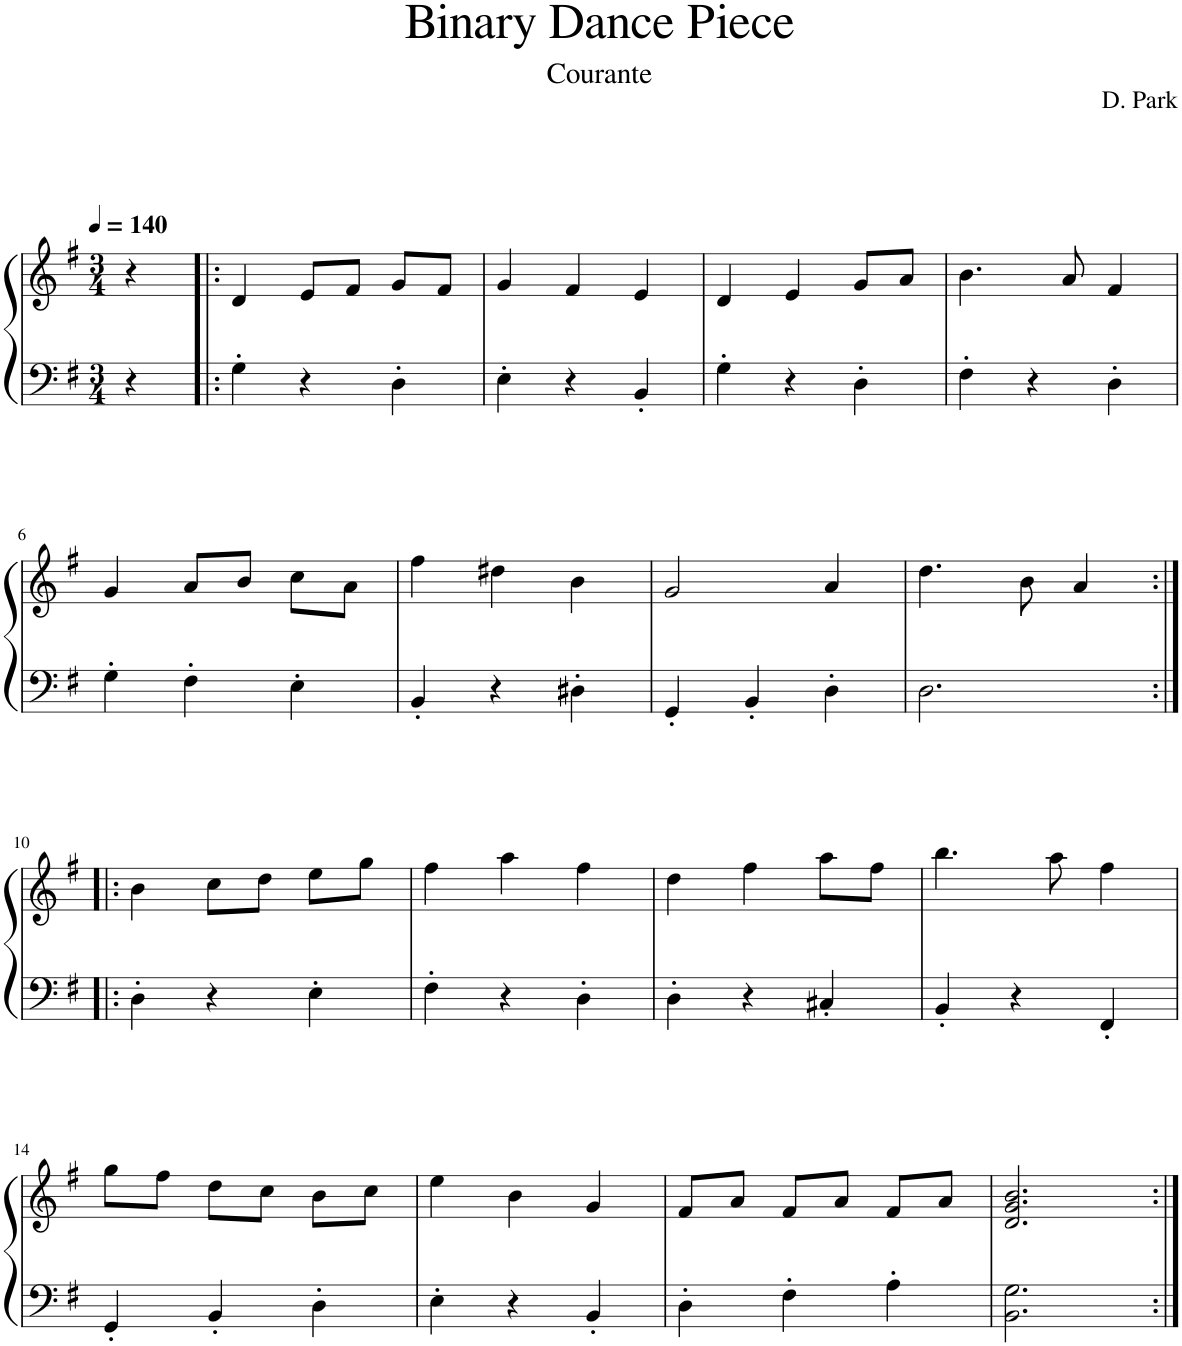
**kern	**kern
*part1	*part1
*staff2	*staff1
*I"Piano	*
*I'Pno.	*
*clefF4	*clefG2
*k[f#]	*k[f#]
*M3/4	*M3/4
*MM140	*MM140
=1	=1
4r	4r
=2!|:	=2!|:
4G'\	4d/
4r	8e/L
.	8f#/J
4D'\	8g/L
.	8f#/J
=3	=3
4E'\	4g/
4r	4f#/
4BB'/	4e/
=4	=4
4G'\	4d/
4r	4e/
4D'\	8g/L
.	8a/J
=5	=5
4F#'\	4.b\
4r	.
.	8a/
4D'\	4f#/
!!LO:LB:g=z
=6	=6
4G'\	4g/
4F#'\	8a/L
.	8b/J
4E'\	8cc\L
.	8a\J
=7	=7
4BB'/	4ff#\
4r	4dd#X\
4D#X'\	4b\
=8	=8
4GG'/	2g/
4BB'/	.
4D'\	4a/
=9	=9
2.D\	4.dd\
.	8b\
.	4a/
!!LO:LB:g=z
=10:|!|:	=10:|!|:
4D'\	4b\
4r	8cc\L
.	8dd\J
4E'\	8ee\L
.	8gg\J
=11	=11
4F#'\	4ff#\
4r	4aa\
4D'\	4ff#\
=12	=12
4D'\	4dd\
4r	4ff#\
4C#X'/	8aa\L
.	8ff#\J
=13	=13
4BB'/	4.bb\
4r	.
.	8aa\
4FF#'/	4ff#\
!!LO:LB:g=z
=14	=14
4GG'/	8gg\L
.	8ff#\J
4BB'/	8dd\L
.	8cc\J
4D'\	8b\L
.	8cc\J
=15	=15
4E'\	4ee\
4r	4b\
4BB'/	4g/
=16	=16
4D'\	8f#/L
.	8a/J
4F#'\	8f#/L
.	8a/J
4A'\	8f#/L
.	8a/J
=17	=17
2.BB\ 2.G\	2.d/ 2.g/ 2.b/
=:|!	=:|!
*-	*-
